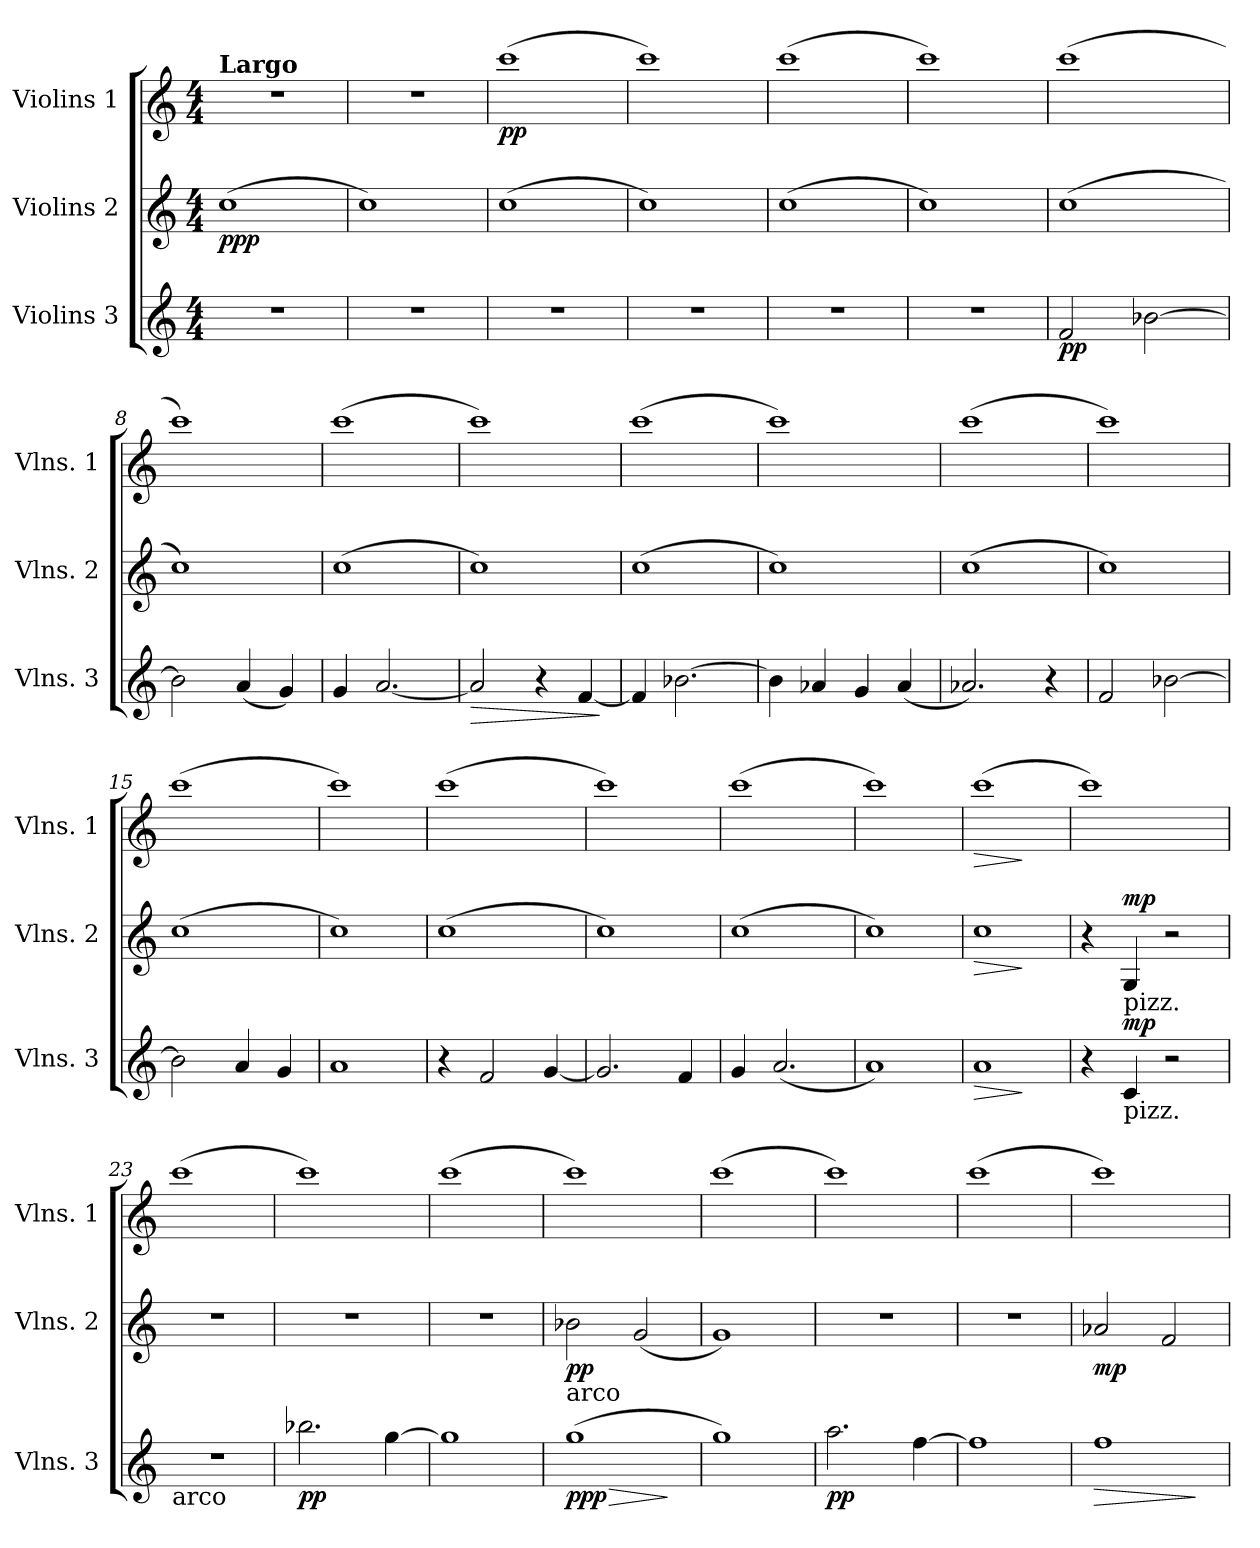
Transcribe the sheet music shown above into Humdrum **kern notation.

**kern	**dynam	**kern	**dynam	**kern	**dynam
*part3	*part3	*part2	*part2	*part1	*part1
*staff3	*staff3	*staff2	*staff2	*staff1	*staff1
*I"Violins 3	*	*I"Violins 2	*	*I"Violins 1	*
*I'Vlns. 3	*	*I'Vlns. 2	*	*I'Vlns. 1	*
*clefG2	*	*clefG2	*	*clefG2	*
*k[]	*	*k[]	*	*k[]	*
*M4/4	*	*M4/4	*	*M4/4	*
=1	=1	=1	=1	=1	=1
!	!	!	!	!LO:TX:a:B:t=Largo	!
!	!	!	!LO:DY:b	!	!
1r	.	(1cc	ppp	1r	.
=2	=2	=2	=2	=2	=2
1r	.	1cc)	.	1r	.
=3	=3	=3	=3	=3	=3
*	*	*	*	*MM55	*
!	!	!	!	!	!LO:DY:b
1r	.	(1cc	.	(1ccc	pp
=4	=4	=4	=4	=4	=4
1r	.	1cc)	.	1ccc)	.
=5	=5	=5	=5	=5	=5
1r	.	(1cc	.	(1ccc	.
=6	=6	=6	=6	=6	=6
1r	.	1cc)	.	1ccc)	.
=7	=7	=7	=7	=7	=7
!	!LO:DY:b	!	!	!	!
2f/	pp	(1cc	.	(1ccc	.
[2b-X\	.	.	.	.	.
=8	=8	=8	=8	=8	=8
2b-\]	.	1cc)	.	1ccc)	.
(4a/	.	.	.	.	.
4g/)	.	.	.	.	.
=9	=9	=9	=9	=9	=9
4g/	.	(1cc	.	(1ccc	.
[2.a/	.	.	.	.	.
=10	=10	=10	=10	=10	=10
!	!LO:HP:b	!	!	!	!
2a/]	>	1cc)	.	1ccc)	.
4r	.	.	.	.	.
[4f/	.	.	.	.	.
.	]	.	.	.	.
=11	=11	=11	=11	=11	=11
4f/]	.	(1cc	.	(1ccc	.
[2.b-X\	.	.	.	.	.
=12	=12	=12	=12	=12	=12
4b-\]	.	1cc)	.	1ccc)	.
4a-X/	.	.	.	.	.
4g/	.	.	.	.	.
(4a-/	.	.	.	.	.
!!LO:LB:g=z
=13	=13	=13	=13	=13	=13
2.a-X/)	.	(1cc	.	(1ccc	.
4r	.	.	.	.	.
=14	=14	=14	=14	=14	=14
2f/	.	1cc)	.	1ccc)	.
[2b-X\	.	.	.	.	.
=15	=15	=15	=15	=15	=15
2b-\]	.	(1cc	.	(1ccc	.
4a/	.	.	.	.	.
4g/	.	.	.	.	.
=16	=16	=16	=16	=16	=16
1a	.	1cc)	.	1ccc)	.
=17	=17	=17	=17	=17	=17
4r	.	(1cc	.	(1ccc	.
2f/	.	.	.	.	.
[4g/	.	.	.	.	.
=18	=18	=18	=18	=18	=18
2.g/]	.	1cc)	.	1ccc)	.
4f/	.	.	.	.	.
=19	=19	=19	=19	=19	=19
4g/	.	(1cc	.	(1ccc	.
(2.a/	.	.	.	.	.
=20	=20	=20	=20	=20	=20
1a)	.	1cc)	.	1ccc)	.
=21	=21	=21	=21	=21	=21
!	!LO:HP:b	!	!LO:HP:b	!	!LO:HP:b
1a	>	1cc	>	(1ccc	>
.	]	.	]	.	]
=22	=22	=22	=22	=22	=22
4r	.	4r	.	1ccc)	.
!	!	!LO:TX:b:t=pizz.	!	!	!
!LO:TX:b:t=pizz.	!	!	!	!	!
!	!LO:DY:a	!	!LO:DY:a	!	!
4c/	mp	4G/	mp	.	.
2r	.	2r	.	.	.
=23	=23	=23	=23	=23	=23
!LO:TX:b:t=arco	!	!	!	!	!
1r	.	1r	.	(1ccc	.
=24	=24	=24	=24	=24	=24
!	!LO:DY:b	!	!	!	!
2.bb-X\	pp	1r	.	1ccc)	.
[4gg\	.	.	.	.	.
!!LO:LB:g=z
=25	=25	=25	=25	=25	=25
1gg]	.	1r	.	(1ccc	.
=26	=26	=26	=26	=26	=26
!	!	!LO:TX:b:t=arco	!	!	!
!	!LO:HP:b	!	!	!	!
!	!LO:DY:n=1:b	!	!LO:DY:b	!	!
(1gg	> ppp	2b-X\	pp	1ccc)	.
.	.	(2g/	.	.	.
.	]	.	.	.	.
=27	=27	=27	=27	=27	=27
1gg)	.	1g)	.	(1ccc	.
=28	=28	=28	=28	=28	=28
!	!LO:DY:b	!	!	!	!
2.aa\	pp	1r	.	1ccc)	.
[4ff\	.	.	.	.	.
=29	=29	=29	=29	=29	=29
1ff]	.	1r	.	(1ccc	.
=30	=30	=30	=30	=30	=30
!	!LO:HP:b	!	!LO:DY:b	!	!
1ff	>	2a-X/	mp	1ccc)	.
.	.	2f/	.	.	.
.	]	.	.	.	.
=	=	=	=	=	=
*-	*-	*-	*-	*-	*-
